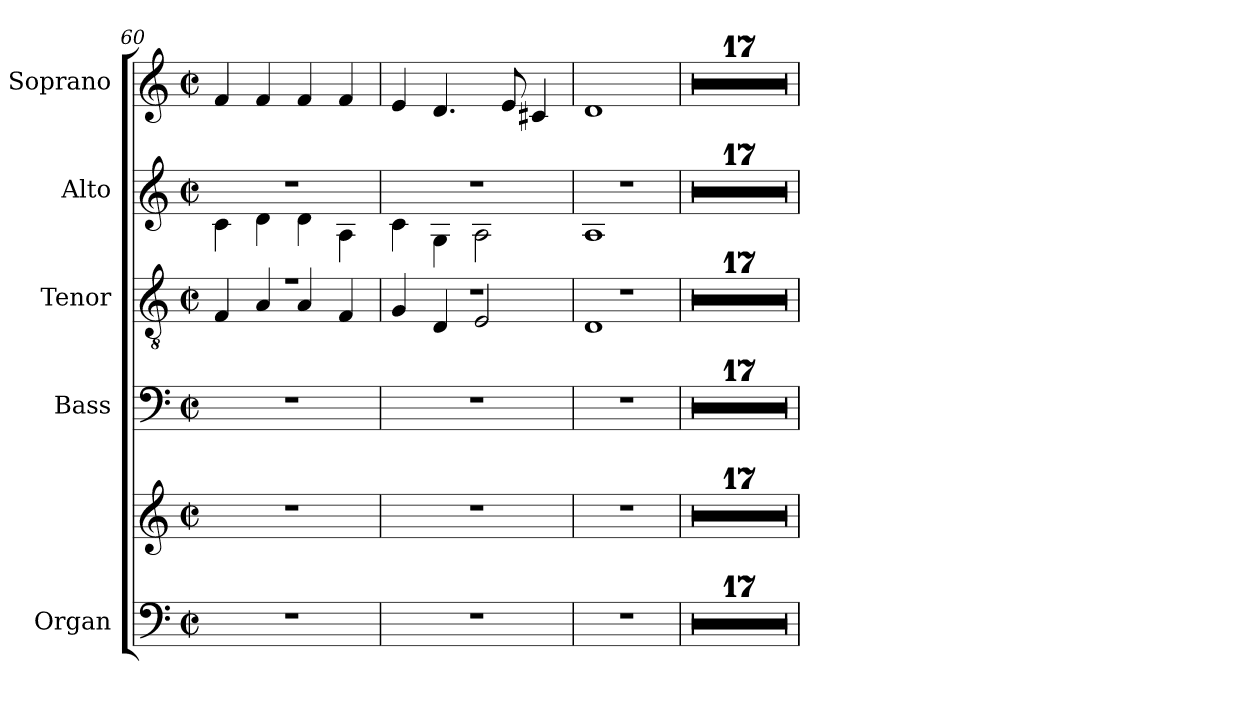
**kern	**kern	**kern	**kern	**kern	**kern
*part5	*part5	*part4	*part3	*part2	*part1
*staff6	*staff5	*staff4	*staff3	*staff2	*staff1
*I"Organ	*	*I"Bass	*I"Tenor	*I"Alto	*I"Soprano
*I'Org.	*	*I'B.	*I'T.	*I'A.	*I'S.
*clefF4	*clefG2	*clefF4	*clefGv2	*clefG2	*clefG2
*k[]	*k[]	*k[]	*k[]	*k[]	*k[]
*M2/2	*M2/2	*M2/2	*M2/2	*M2/2	*M2/2
*met(c|)	*met(c|)	*met(c|)	*met(c|)	*met(c|)	*met(c|)
=60	=60	=60	=60	=60	=60
*	*	*	*^	*^	*
1r	1r	1r	1r	4F/	1r	4c\	4f/
.	.	.	.	4A/	.	4d\	4f/
.	.	.	.	4A/	.	4d\	4f/
.	.	.	.	4F/	.	4A\	4f/
=61	=61	=61	=61	=61	=61	=61	=61
1r	1r	1r	1r	4G/	1r	4c\	4e/
.	.	.	.	4D/	.	4G\	4.d/
.	.	.	.	2E/	.	2A\	.
.	.	.	.	.	.	.	8e/
.	.	.	.	.	.	.	4c#X/
=62	=62	=62	=62	=62	=62	=62	=62
1r	1r	1r	1r	1D	1r	1A	1d
*	*	*	*v	*v	*	*	*
*	*	*	*	*v	*v	*
=63	=63	=63	=63	=63	=63
1r	1r	1r	1r	1r	1r
!!LO:PB:g=z
=64	=64	=64	=64	=64	=64
1r	1r	1r	1r	1r	1r
=65	=65	=65	=65	=65	=65
1r	1r	1r	1r	1r	1r
=66	=66	=66	=66	=66	=66
1r	1r	1r	1r	1r	1r
=67	=67	=67	=67	=67	=67
1r	1r	1r	1r	1r	1r
=68	=68	=68	=68	=68	=68
1r	1r	1r	1r	1r	1r
=69	=69	=69	=69	=69	=69
1r	1r	1r	1r	1r	1r
=70	=70	=70	=70	=70	=70
1r	1r	1r	1r	1r	1r
=71	=71	=71	=71	=71	=71
1r	1r	1r	1r	1r	1r
=72	=72	=72	=72	=72	=72
1r	1r	1r	1r	1r	1r
=73	=73	=73	=73	=73	=73
1r	1r	1r	1r	1r	1r
=74	=74	=74	=74	=74	=74
1r	1r	1r	1r	1r	1r
=75	=75	=75	=75	=75	=75
1r	1r	1r	1r	1r	1r
=76	=76	=76	=76	=76	=76
1r	1r	1r	1r	1r	1r
=77	=77	=77	=77	=77	=77
1r	1r	1r	1r	1r	1r
=78	=78	=78	=78	=78	=78
1r	1r	1r	1r	1r	1r
=79	=79	=79	=79	=79	=79
1r	1r	1r	1r	1r	1r
=	=	=	=	=	=
*-	*-	*-	*-	*-	*-
